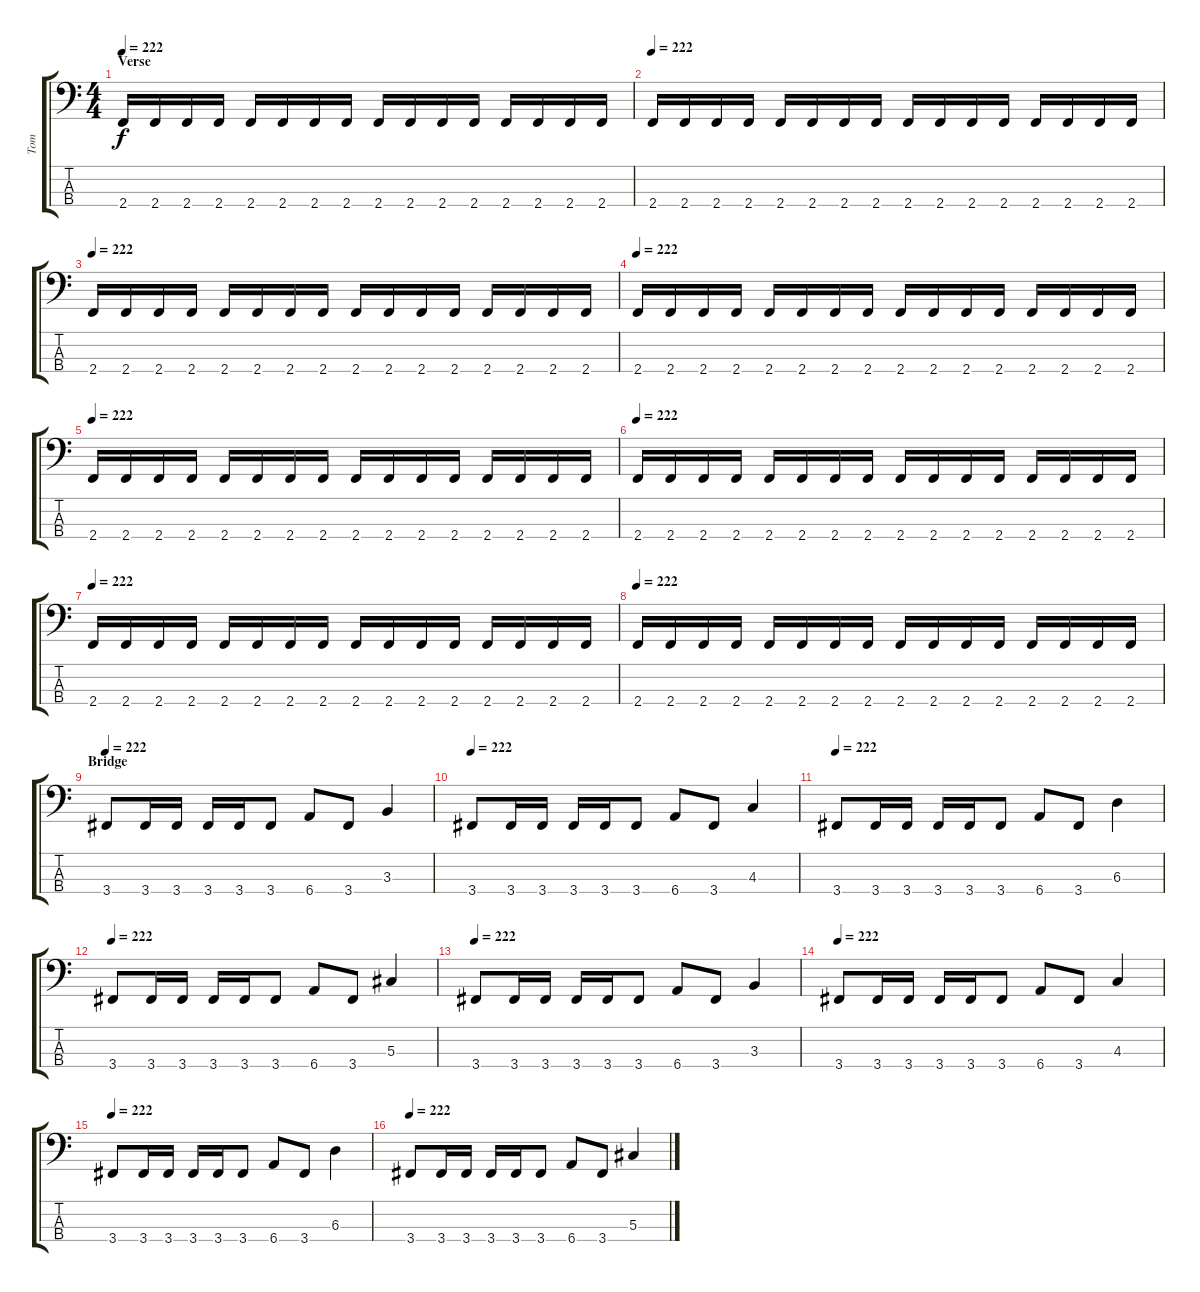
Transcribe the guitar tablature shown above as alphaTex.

\track ("Tom" "Tom") {instrument electricbasspick}
\staff {score tabs}
\tuning (Gb2 Db2 Ab1 Eb1) {hide}
\ts (4 4)
\section ("" "Verse")
\tempo 222
\clef f4
\ks c
2.4.16{dy f} 2.4.16 2.4.16 2.4.16 2.4.16 2.4.16 2.4.16 2.4.16 2.4.16 2.4.16 2.4.16 2.4.16 2.4.16 2.4.16 2.4.16 2.4.16 |
\tempo 222
2.4.16 2.4.16 2.4.16 2.4.16 2.4.16 2.4.16 2.4.16 2.4.16 2.4.16 2.4.16 2.4.16 2.4.16 2.4.16 2.4.16 2.4.16 2.4.16 |
\tempo 222
2.4.16 2.4.16 2.4.16 2.4.16 2.4.16 2.4.16 2.4.16 2.4.16 2.4.16 2.4.16 2.4.16 2.4.16 2.4.16 2.4.16 2.4.16 2.4.16 |
\tempo 222
2.4.16 2.4.16 2.4.16 2.4.16 2.4.16 2.4.16 2.4.16 2.4.16 2.4.16 2.4.16 2.4.16 2.4.16 2.4.16 2.4.16 2.4.16 2.4.16 |
\tempo 222
2.4.16 2.4.16 2.4.16 2.4.16 2.4.16 2.4.16 2.4.16 2.4.16 2.4.16 2.4.16 2.4.16 2.4.16 2.4.16 2.4.16 2.4.16 2.4.16 |
\tempo 222
2.4.16 2.4.16 2.4.16 2.4.16 2.4.16 2.4.16 2.4.16 2.4.16 2.4.16 2.4.16 2.4.16 2.4.16 2.4.16 2.4.16 2.4.16 2.4.16 |
\tempo 222
2.4.16 2.4.16 2.4.16 2.4.16 2.4.16 2.4.16 2.4.16 2.4.16 2.4.16 2.4.16 2.4.16 2.4.16 2.4.16 2.4.16 2.4.16 2.4.16 |
\tempo 222
2.4.16 2.4.16 2.4.16 2.4.16 2.4.16 2.4.16 2.4.16 2.4.16 2.4.16 2.4.16 2.4.16 2.4.16 2.4.16 2.4.16 2.4.16 2.4.16 |
\section ("" "Bridge")
\tempo 222
3.4.8 3.4.16 3.4.16 3.4.16 3.4.16 3.4.8 6.4.8 3.4.8 3.3.4 |
\tempo 222
3.4.8 3.4.16 3.4.16 3.4.16 3.4.16 3.4.8 6.4.8 3.4.8 4.3.4 |
\tempo 222
3.4.8 3.4.16 3.4.16 3.4.16 3.4.16 3.4.8 6.4.8 3.4.8 6.3.4 |
\tempo 222
3.4.8 3.4.16 3.4.16 3.4.16 3.4.16 3.4.8 6.4.8 3.4.8 5.3.4 |
\tempo 222
3.4.8 3.4.16 3.4.16 3.4.16 3.4.16 3.4.8 6.4.8 3.4.8 3.3.4 |
\tempo 222
3.4.8 3.4.16 3.4.16 3.4.16 3.4.16 3.4.8 6.4.8 3.4.8 4.3.4 |
\tempo 222
3.4.8 3.4.16 3.4.16 3.4.16 3.4.16 3.4.8 6.4.8 3.4.8 6.3.4 |
\tempo 222
3.4.8 3.4.16 3.4.16 3.4.16 3.4.16 3.4.8 6.4.8 3.4.8 5.3.4
